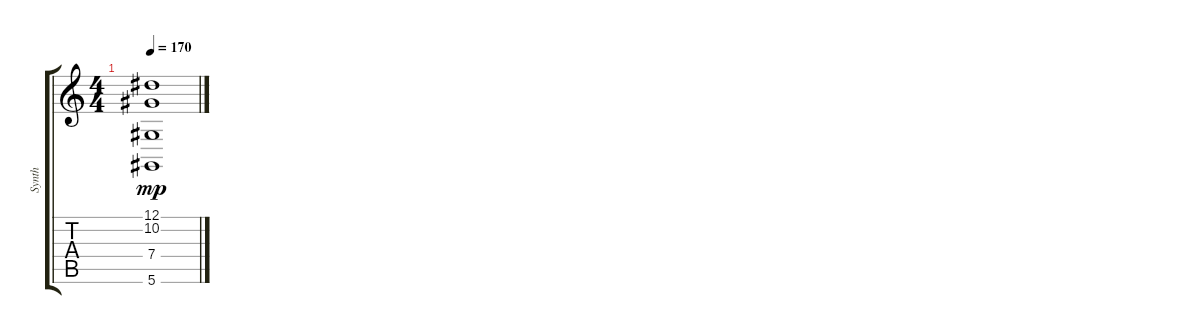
\track ("Synth" "Synth") {instrument pad1newage}
\staff {score tabs}
\tuning (Eb4 Bb3 Gb3 Db3 Ab2 Eb2) {hide}
\ts (4 4)
\tempo 170
\clef g2
\ks c
(12.1 10.2 7.4 5.6).1{dy mp}
